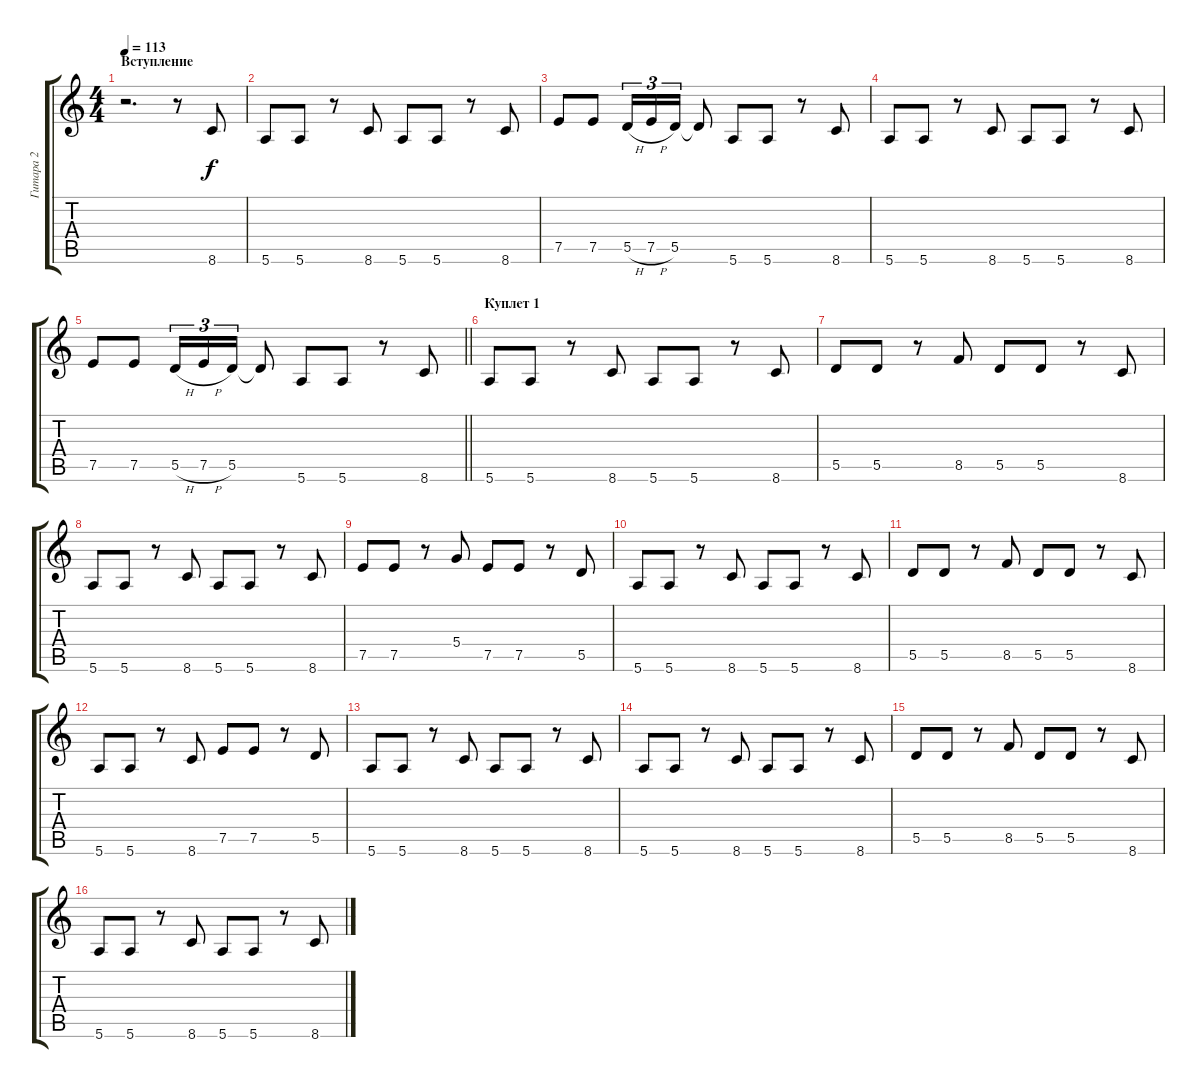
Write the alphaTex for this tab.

\track ("Гитара 2" "Гитара 2") {instrument distortionguitar}
\staff {score tabs}
\tuning (E4 B3 G3 D3 A2 E2) {hide}
\ts (4 4)
\section ("" "Вступление")
\tempo 113
\clef g2
\ks c
r.2{d dy f instrument distortionguitar} r.8 8.6.8 |
5.6.8 5.6.8 r.8 8.6.8 5.6.8 5.6.8 r.8 8.6.8 |
7.5.8 7.5.8 5.5{h}.16{tu (3 2)} 7.5{h}.16{tu (3 2)} 5.5.16{tu (3 2)} 5.5{t}.8 5.6.8 5.6.8 r.8 8.6.8 |
5.6.8 5.6.8 r.8 8.6.8 5.6.8 5.6.8 r.8 8.6.8 |
\barLineRight lightlight
7.5.8 7.5.8 5.5{h}.16{tu (3 2)} 7.5{h}.16{tu (3 2)} 5.5.16{tu (3 2)} 5.5{t}.8 5.6.8 5.6.8 r.8 8.6.8 |
\section ("" "Куплет 1")
5.6.8 5.6.8 r.8 8.6.8 5.6.8 5.6.8 r.8 8.6.8 |
5.5.8 5.5.8 r.8 8.5.8 5.5.8 5.5.8 r.8 8.6.8 |
5.6.8 5.6.8 r.8 8.6.8 5.6.8 5.6.8 r.8 8.6.8 |
7.5.8 7.5.8 r.8 5.4.8 7.5.8 7.5.8 r.8 5.5.8 |
5.6.8 5.6.8 r.8 8.6.8 5.6.8 5.6.8 r.8 8.6.8 |
5.5.8 5.5.8 r.8 8.5.8 5.5.8 5.5.8 r.8 8.6.8 |
5.6.8 5.6.8 r.8 8.6.8 7.5.8 7.5.8 r.8 5.5.8 |
5.6.8 5.6.8 r.8 8.6.8 5.6.8 5.6.8 r.8 8.6.8 |
5.6.8 5.6.8 r.8 8.6.8 5.6.8 5.6.8 r.8 8.6.8 |
5.5.8 5.5.8 r.8 8.5.8 5.5.8 5.5.8 r.8 8.6.8 |
5.6.8 5.6.8 r.8 8.6.8 5.6.8 5.6.8 r.8 8.6.8
